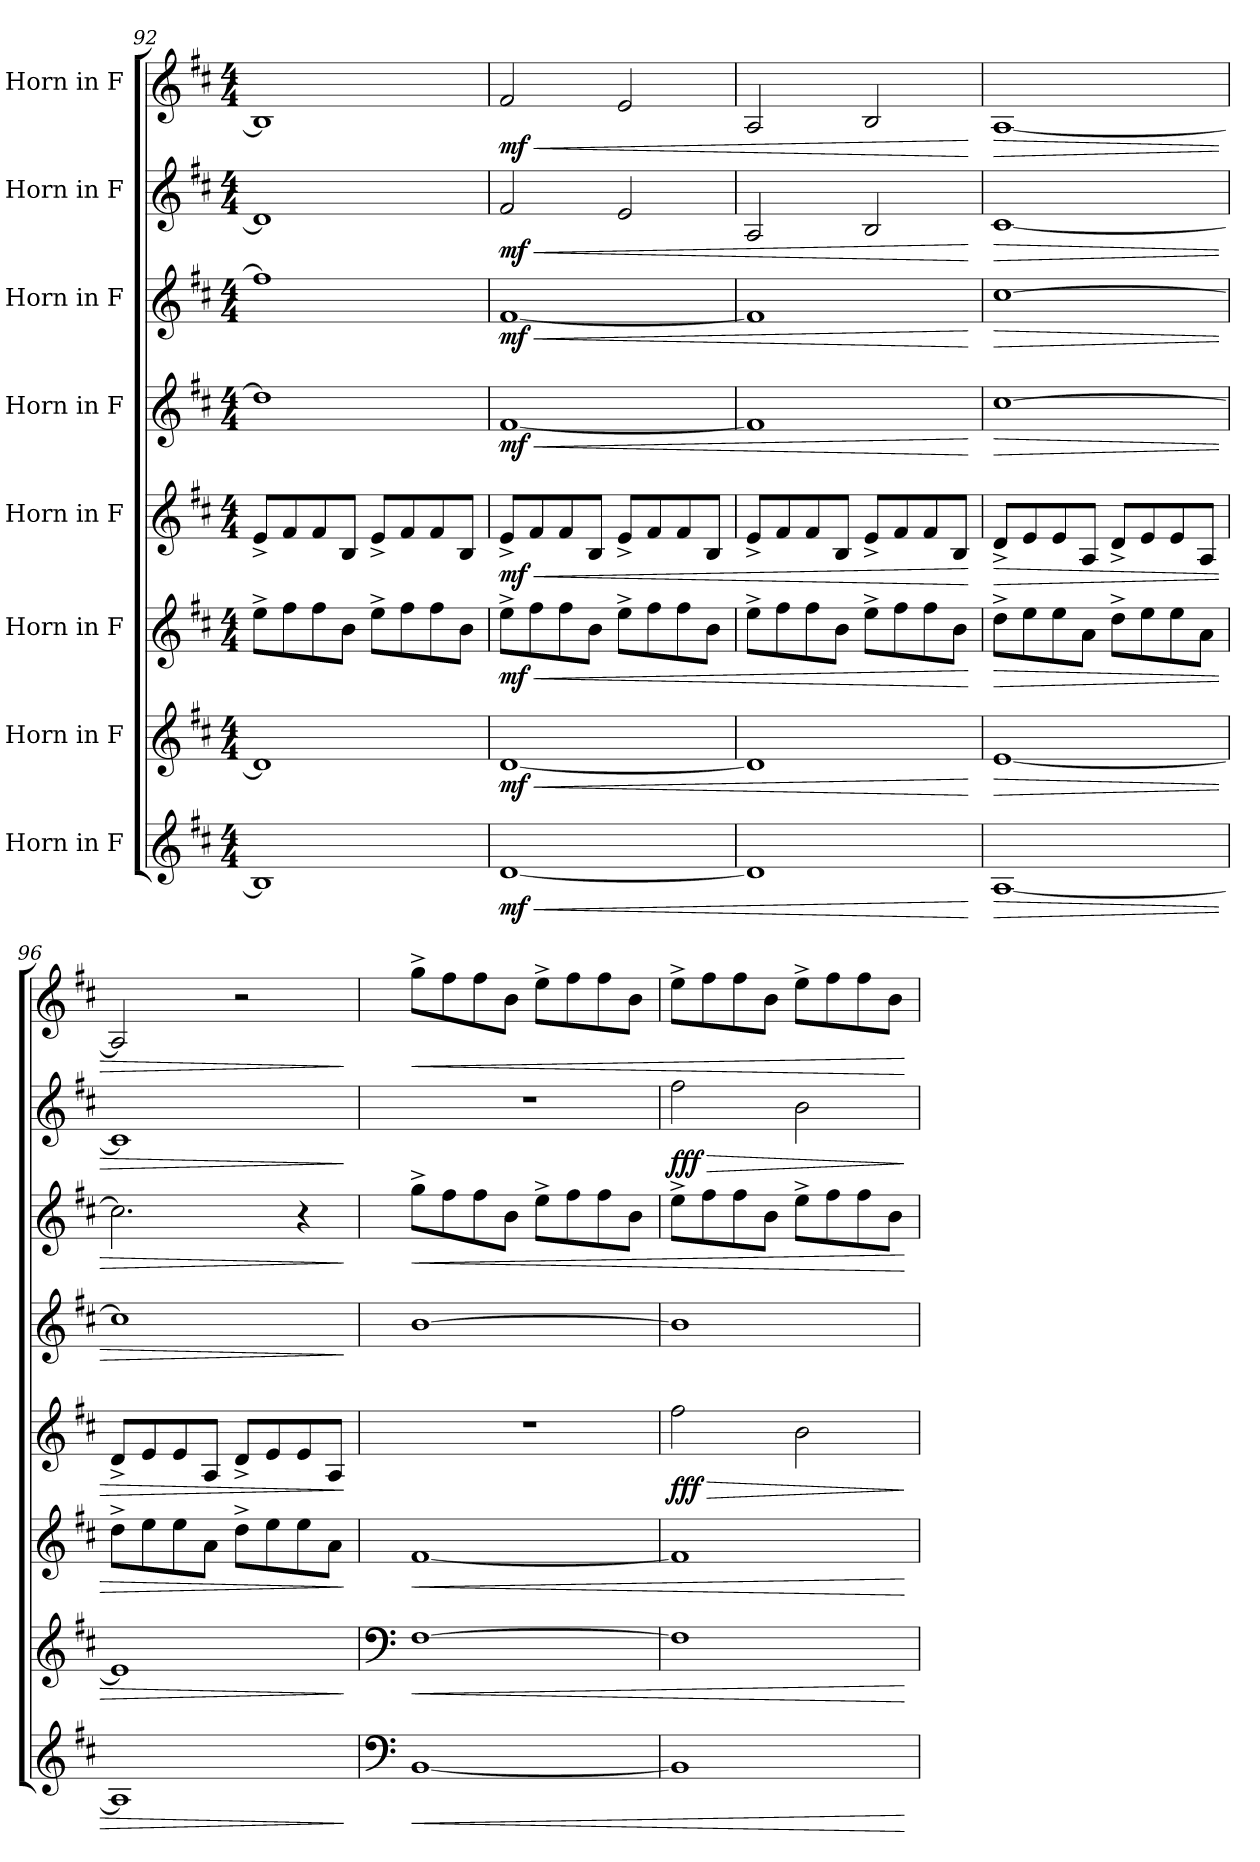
**kern	**dynam	**kern	**dynam	**kern	**dynam	**kern	**dynam	**kern	**dynam	**kern	**dynam	**kern	**dynam	**kern	**dynam
*part8	*part8	*part7	*part7	*part6	*part6	*part5	*part5	*part4	*part4	*part3	*part3	*part2	*part2	*part1	*part1
*staff8	*staff8	*staff7	*staff7	*staff6	*staff6	*staff5	*staff5	*staff4	*staff4	*staff3	*staff3	*staff2	*staff2	*staff1	*staff1
*I"Horn in F	*	*I"Horn in F	*	*I"Horn in F	*	*I"Horn in F	*	*I"Horn in F	*	*I"Horn in F	*	*I"Horn in F	*	*I"Horn in F	*
*clefG2	*	*clefG2	*	*clefG2	*	*clefG2	*	*clefG2	*	*clefG2	*	*clefG2	*	*clefG2	*
*ITrd4c7	*	*ITrd4c7	*	*ITrd4c7	*	*ITrd4c7	*	*ITrd4c7	*	*ITrd4c7	*	*ITrd4c7	*	*ITrd4c7	*
*k[f#]	*	*k[f#]	*	*k[f#]	*	*k[f#]	*	*k[f#]	*	*k[f#]	*	*k[f#]	*	*k[f#]	*
*M4/4	*	*M4/4	*	*M4/4	*	*M4/4	*	*M4/4	*	*M4/4	*	*M4/4	*	*M4/4	*
=92	=92	=92	=92	=92	=92	=92	=92	=92	=92	=92	=92	=92	=92	=92	=92
1E]	.	1G]	.	8a^\L	.	8A^/L	.	1g]	.	1b]	.	1G]	.	1E]	.
.	.	.	.	8b\	.	8B/	.	.	.	.	.	.	.	.	.
.	.	.	.	8b\	.	8B/	.	.	.	.	.	.	.	.	.
.	.	.	.	8e\J	.	8E/J	.	.	.	.	.	.	.	.	.
.	.	.	.	8a^\L	.	8A^/L	.	.	.	.	.	.	.	.	.
.	.	.	.	8b\	.	8B/	.	.	.	.	.	.	.	.	.
.	.	.	.	8b\	.	8B/	.	.	.	.	.	.	.	.	.
.	.	.	.	8e\J	.	8E/J	.	.	.	.	.	.	.	.	.
!!LO:PB:g=z
=93	=93	=93	=93	=93	=93	=93	=93	=93	=93	=93	=93	=93	=93	=93	=93
!	!LO:HP:b	!	!LO:HP:b	!	!LO:HP:b	!	!LO:HP:b	!	!LO:HP:b	!	!LO:HP:b	!	!LO:HP:b	!	!LO:HP:b
!	!LO:DY:n=1:b	!	!LO:DY:n=1:b	!	!LO:DY:n=1:b	!	!LO:DY:n=1:b	!	!LO:DY:n=1:b	!	!LO:DY:n=1:b	!	!LO:DY:n=1:b	!	!LO:DY:n=1:b
[1G	< mf	[1G	< mf	8a^\L	< mf	8A^/L	< mf	[1B	< mf	[1B	< mf	2B/	< mf	2B/	< mf
.	.	.	.	8b\	.	8B/	.	.	.	.	.	.	.	.	.
.	.	.	.	8b\	.	8B/	.	.	.	.	.	.	.	.	.
.	.	.	.	8e\J	.	8E/J	.	.	.	.	.	.	.	.	.
.	.	.	.	8a^\L	.	8A^/L	.	.	.	.	.	2A/	.	2A/	.
.	.	.	.	8b\	.	8B/	.	.	.	.	.	.	.	.	.
.	.	.	.	8b\	.	8B/	.	.	.	.	.	.	.	.	.
.	.	.	.	8e\J	.	8E/J	.	.	.	.	.	.	.	.	.
=94	=94	=94	=94	=94	=94	=94	=94	=94	=94	=94	=94	=94	=94	=94	=94
1G]	.	1G]	.	8a^\L	.	8A^/L	.	1B]	.	1B]	.	2D/	.	2D/	.
.	.	.	.	8b\	.	8B/	.	.	.	.	.	.	.	.	.
.	.	.	.	8b\	.	8B/	.	.	.	.	.	.	.	.	.
.	.	.	.	8e\J	.	8E/J	.	.	.	.	.	.	.	.	.
.	.	.	.	8a^\L	.	8A^/L	.	.	.	.	.	2E/	.	2E/	.
.	.	.	.	8b\	.	8B/	.	.	.	.	.	.	.	.	.
.	.	.	.	8b\	.	8B/	.	.	.	.	.	.	.	.	.
.	.	.	.	8e\J	.	8E/J	.	.	.	.	.	.	.	.	.
.	[	.	[	.	[	.	[	.	[	.	[	.	[	.	[
=95	=95	=95	=95	=95	=95	=95	=95	=95	=95	=95	=95	=95	=95	=95	=95
!	!LO:HP:b	!	!LO:HP:b	!	!LO:HP:b	!	!LO:HP:b	!	!LO:HP:b	!	!LO:HP:b	!	!LO:HP:b	!	!LO:HP:b
!	!LO:DY:n=1:b	!	!LO:DY:n=1:b	!	!LO:DY:n=1:b	!	!LO:DY:n=1:b	!	!LO:DY:n=1:b	!	!LO:DY:n=1:b	!	!LO:DY:n=1:b	!	!LO:DY:n=1:b
[1D	> other-dynamics	[1A	> other-dynamics	8g^\L	> other-dynamics	8G^/L	> other-dynamics	[1f#	> other-dynamics	[1f#	> other-dynamics	[1F#	> other-dynamics	[1D	> other-dynamics
.	.	.	.	8a\	.	8A/	.	.	.	.	.	.	.	.	.
.	.	.	.	8a\	.	8A/	.	.	.	.	.	.	.	.	.
.	.	.	.	8d\J	.	8D/J	.	.	.	.	.	.	.	.	.
.	.	.	.	8g^\L	.	8G^/L	.	.	.	.	.	.	.	.	.
.	.	.	.	8a\	.	8A/	.	.	.	.	.	.	.	.	.
.	.	.	.	8a\	.	8A/	.	.	.	.	.	.	.	.	.
.	.	.	.	8d\J	.	8D/J	.	.	.	.	.	.	.	.	.
=96	=96	=96	=96	=96	=96	=96	=96	=96	=96	=96	=96	=96	=96	=96	=96
1D]	.	1A]	.	8g^\L	.	8G^/L	.	1f#]	.	2.f#\]	.	1F#]	.	2D/]	.
.	.	.	.	8a\	.	8A/	.	.	.	.	.	.	.	.	.
.	.	.	.	8a\	.	8A/	.	.	.	.	.	.	.	.	.
.	.	.	.	8d\J	.	8D/J	.	.	.	.	.	.	.	.	.
.	.	.	.	8g^\L	.	8G^/L	.	.	.	.	.	.	.	2r	.
.	.	.	.	8a\	.	8A/	.	.	.	.	.	.	.	.	.
.	.	.	.	8a\	.	8A/	.	.	.	4r	.	.	.	.	.
.	.	.	.	8d\J	.	8D/J	.	.	.	.	.	.	.	.	.
.	]	.	]	.	]	.	]	.	]	.	]	.	]	.	]
!!LO:PB:g=z
=97	=97	=97	=97	=97	=97	=97	=97	=97	=97	=97	=97	=97	=97	=97	=97
*clefF4	*	*clefF4	*	*	*	*	*	*	*	*	*	*	*	*	*
!	!LO:HP:b	!	!LO:HP:b	!	!LO:HP:b	!	!	!	!	!	!LO:HP:b	!	!	!	!LO:HP:b
!	!LO:DY:n=1:b	!	!LO:DY:n=1:b	!	!LO:DY:n=1:b	!	!	!	!LO:DY:b	!	!LO:DY:n=1:b	!	!	!	!LO:DY:n=1:b
[1EE	< other-dynamics	[1BB	< other-dynamics	[1B	< other-dynamics	1r	.	[1e	other-dynamics	8cc^\L	< other-dynamics	1r	.	8cc^\L	< other-dynamics
.	.	.	.	.	.	.	.	.	.	8b\	.	.	.	8b\	.
.	.	.	.	.	.	.	.	.	.	8b\	.	.	.	8b\	.
.	.	.	.	.	.	.	.	.	.	8e\J	.	.	.	8e\J	.
.	.	.	.	.	.	.	.	.	.	8a^\L	.	.	.	8a^\L	.
.	.	.	.	.	.	.	.	.	.	8b\	.	.	.	8b\	.
.	.	.	.	.	.	.	.	.	.	8b\	.	.	.	8b\	.
.	.	.	.	.	.	.	.	.	.	8e\J	.	.	.	8e\J	.
=98	=98	=98	=98	=98	=98	=98	=98	=98	=98	=98	=98	=98	=98	=98	=98
!	!	!	!	!	!	!	!LO:HP:b	!	!	!	!	!	!LO:HP:b	!	!
!	!	!	!	!	!	!	!LO:DY:n=1:b	!	!	!	!	!	!LO:DY:n=1:b	!	!
1EE]	.	1BB]	.	1B]	.	2b\	> fff	1e]	.	8a^\L	.	2b\	> fff	8a^\L	.
.	.	.	.	.	.	.	.	.	.	8b\	.	.	.	8b\	.
.	.	.	.	.	.	.	.	.	.	8b\	.	.	.	8b\	.
.	.	.	.	.	.	.	.	.	.	8e\J	.	.	.	8e\J	.
.	.	.	.	.	.	2e\	.	.	.	8a^\L	.	2e\	.	8a^\L	.
.	.	.	.	.	.	.	.	.	.	8b\	.	.	.	8b\	.
.	.	.	.	.	.	.	.	.	.	8b\	.	.	.	8b\	.
.	.	.	.	.	.	.	.	.	.	8e\J	.	.	.	8e\J	.
.	[	.	[	.	[	.	]	.	.	.	[	.	]	.	[
=	=	=	=	=	=	=	=	=	=	=	=	=	=	=	=
*-	*-	*-	*-	*-	*-	*-	*-	*-	*-	*-	*-	*-	*-	*-	*-
